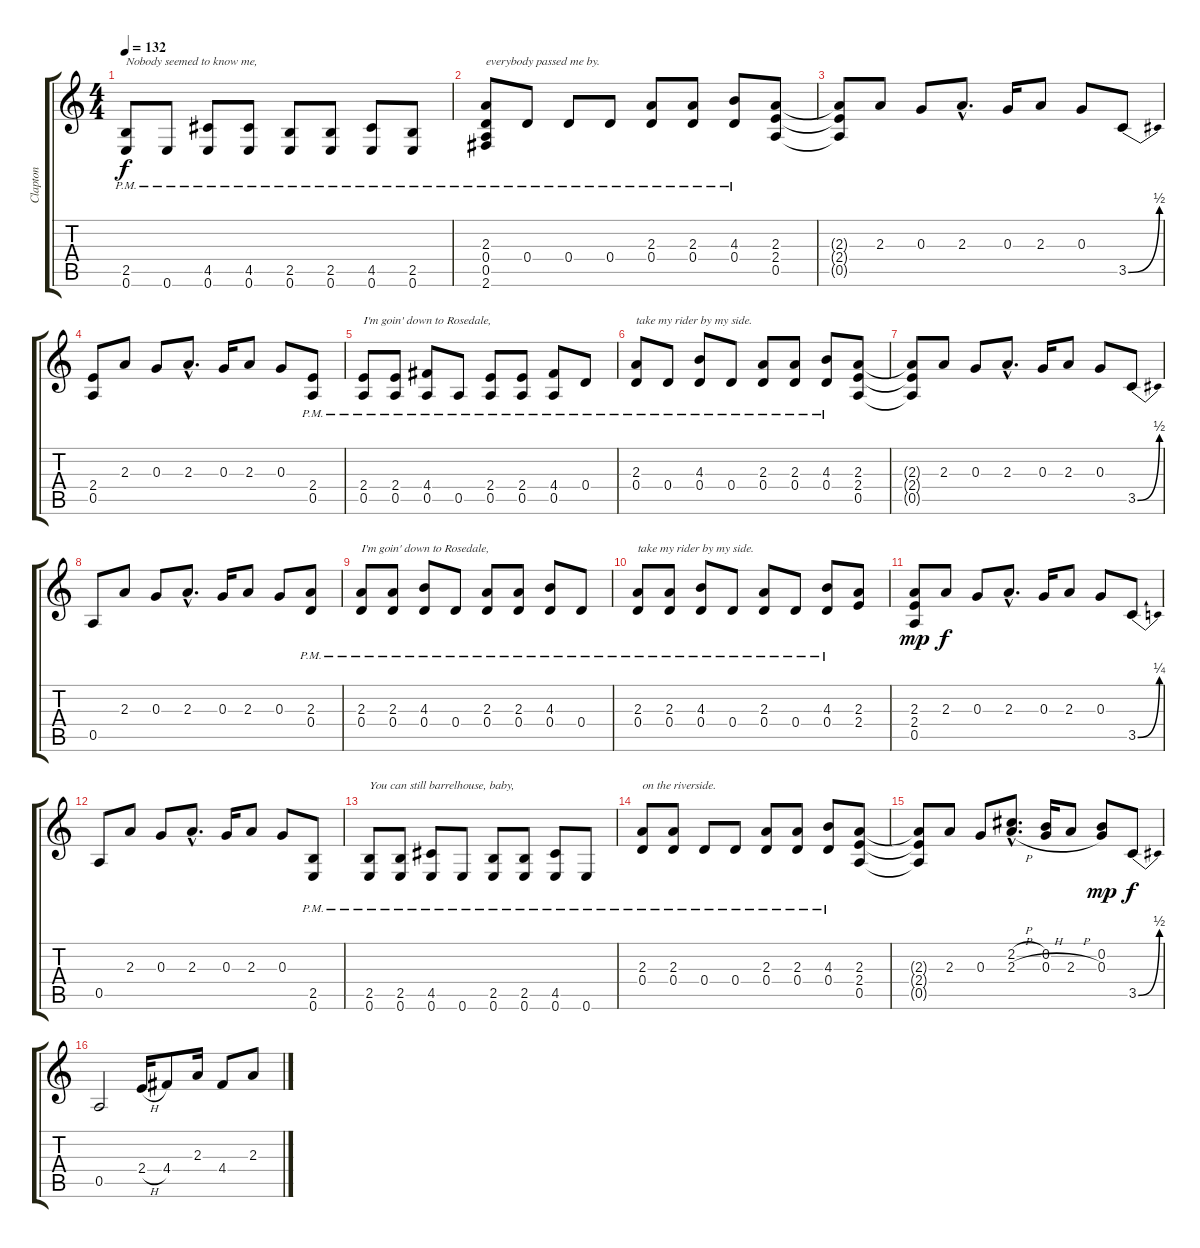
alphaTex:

\track ("Clapton" "Clapton") {instrument overdrivenguitar}
\staff {score tabs}
\tuning (E4 B3 G3 D3 A2 E2) {hide}
\ts (4 4)
\tempo 132
\clef g2
\ks c
(2.5{pm} 0.6{pm}).8{txt "Nobody seemed to know me," dy f} 0.6{pm}.8 (4.5{pm} 0.6{pm}).8 (4.5{pm} 0.6{pm}).8 (2.5{pm} 0.6{pm}).8 (2.5{pm} 0.6{pm}).8 (4.5{pm} 0.6{pm}).8 (2.5{pm} 0.6{pm}).8 |
(2.3{pm} 0.4{pm} 0.5{pm} 2.6{pm}).8{txt "everybody passed me by."} 0.4{pm}.8 0.4{pm}.8 0.4{pm}.8 (2.3{pm} 0.4{pm}).8 (2.3{pm} 0.4{pm}).8 (4.3{pm} 0.4{pm}).8 (2.3 2.4 0.5).8{volume 16} |
(2.3{t} 2.4{t} 0.5{t}).8 2.3.8 0.3.8 2.3{hac}.8{d} 0.3.16 2.3.8 0.3.8 3.5{be (bend 0 0 60 2)}.8 |
(2.4 0.5).8 2.3.8 0.3.8 2.3{hac}.8{d} 0.3.16 2.3.8 0.3.8 (2.4{pm} 0.5{pm}).8{volume 8} |
(2.4{pm} 0.5{pm}).8{txt "I'm goin' down to Rosedale,"} (2.4{pm} 0.5{pm}).8 (4.4{pm} 0.5{pm}).8 0.5{pm}.8 (2.4{pm} 0.5{pm}).8 (2.4{pm} 0.5{pm}).8 (4.4{pm} 0.5{pm}).8 0.4{pm}.8 |
(2.3{pm} 0.4{pm}).8{txt "take my rider by my side."} 0.4{pm}.8 (4.3{pm} 0.4{pm}).8 0.4{pm}.8 (2.3{pm} 0.4{pm}).8 (2.3{pm} 0.4{pm}).8 (4.3{pm} 0.4{pm}).8 (2.3 2.4 0.5).8{volume 16} |
(2.3{t} 2.4{t} 0.5{t}).8 2.3.8 0.3.8 2.3{hac}.8{d} 0.3.16 2.3.8 0.3.8 3.5{be (bend 0 0 60 2)}.8 |
0.5.8 2.3.8 0.3.8 2.3{hac}.8{d} 0.3.16 2.3.8 0.3.8 (2.3{pm} 0.4{pm}).8{volume 8} |
(2.3{pm} 0.4{pm}).8{txt "I'm goin' down to Rosedale,"} (2.3{pm} 0.4{pm}).8 (4.3{pm} 0.4{pm}).8 0.4{pm}.8 (2.3{pm} 0.4{pm}).8 (2.3{pm} 0.4{pm}).8 (4.3{pm} 0.4{pm}).8 0.4{pm}.8 |
(2.3{pm} 0.4{pm}).8{txt "take my rider by my side."} (2.3{pm} 0.4{pm}).8 (4.3{pm} 0.4{pm}).8 0.4{pm}.8 (2.3{pm} 0.4{pm}).8 0.4{pm}.8 (4.3{pm} 0.4{pm}).8 (2.3 2.4).8{volume 16} |
(2.3 2.4 0.5).8{dy mp} 2.3.8{dy f} 0.3.8 2.3{hac}.8{d} 0.3.16 2.3.8 0.3.8 3.5{be (bend 0 0 60 1)}.8 |
0.5.8 2.3.8 0.3.8 2.3{hac}.8{d} 0.3.16 2.3.8 0.3.8 (2.5{pm} 0.6{pm}).8{volume 8} |
(2.5{pm} 0.6{pm}).8{txt "You can still barrelhouse, baby,"} (2.5{pm} 0.6{pm}).8 (4.5{pm} 0.6{pm}).8 0.6{pm}.8 (2.5{pm} 0.6{pm}).8 (2.5{pm} 0.6{pm}).8 (4.5{pm} 0.6{pm}).8 0.6{pm}.8 |
(2.3{pm} 0.4{pm}).8{txt "on the riverside."} (2.3{pm} 0.4{pm}).8 0.4{pm}.8 0.4{pm}.8 (2.3{pm} 0.4{pm}).8 (2.3{pm} 0.4{pm}).8 (4.3{pm} 0.4{pm}).8 (2.3 2.4 0.5).8{volume 16} |
(2.3{t} 2.4{t} 0.5{t}).8 2.3.8 0.3.8 (2.2{h hac} 2.3{h hac}).8{d} (0.2 0.3{h}).16 2.3{h}.8 (0.2 0.3).8{dy mp} 3.5{be (bend 0 0 60 2)}.8{dy f} |
0.5.2 2.4{h}.16 4.4.8 2.3.16 4.4.8 2.3.8
